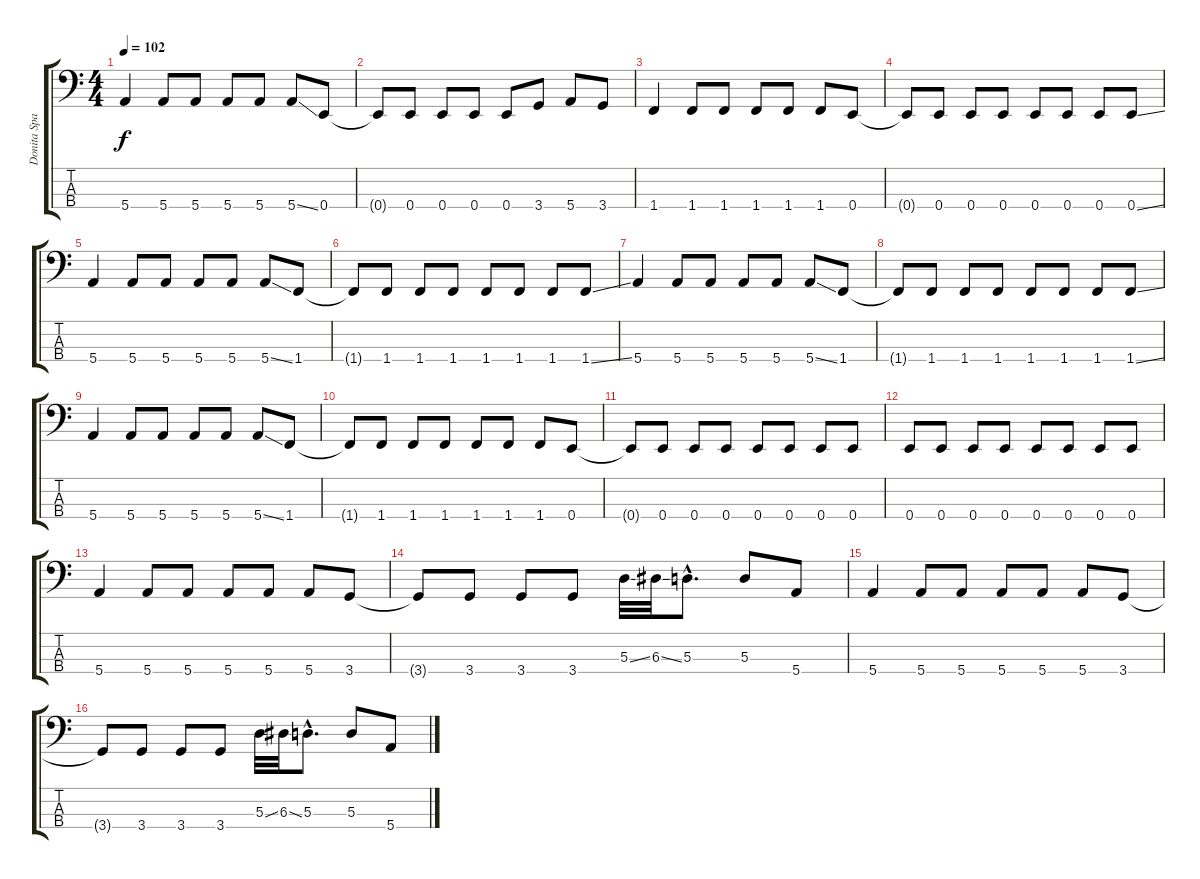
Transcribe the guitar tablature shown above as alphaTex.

\track ("Donita Sparks" "Donita Spa") {instrument electricbasspick}
\staff {score tabs}
\tuning (G2 D2 A1 E1) {hide}
\ts (4 4)
\tempo 102
\clef f4
\ks c
5.4.4{dy f} 5.4.8 5.4.8 5.4.8 5.4.8 5.4{ss}.8 0.4.8 |
0.4{t}.8 0.4.8 0.4.8 0.4.8 0.4.8 3.4.8 5.4.8 3.4.8 |
1.4.4 1.4.8 1.4.8 1.4.8 1.4.8 1.4.8 0.4.8 |
0.4{t}.8 0.4.8 0.4.8 0.4.8 0.4.8 0.4.8 0.4.8 0.4{ss}.8 |
5.4.4 5.4.8 5.4.8 5.4.8 5.4.8 5.4{ss}.8 1.4.8 |
1.4{t}.8 1.4.8 1.4.8 1.4.8 1.4.8 1.4.8 1.4.8 1.4{ss}.8 |
5.4.4 5.4.8 5.4.8 5.4.8 5.4.8 5.4{ss}.8 1.4.8 |
1.4{t}.8 1.4.8 1.4.8 1.4.8 1.4.8 1.4.8 1.4.8 1.4{ss}.8 |
5.4.4 5.4.8 5.4.8 5.4.8 5.4.8 5.4{ss}.8 1.4.8 |
1.4{t}.8 1.4.8 1.4.8 1.4.8 1.4.8 1.4.8 1.4.8 0.4.8 |
0.4{t}.8 0.4.8 0.4.8 0.4.8 0.4.8 0.4.8 0.4.8 0.4.8 |
0.4.8 0.4.8 0.4.8 0.4.8 0.4.8 0.4.8 0.4.8 0.4.8 |
5.4.4 5.4.8 5.4.8 5.4.8 5.4.8 5.4.8 3.4.8 |
3.4{t}.8 3.4.8 3.4.8 3.4.8 5.3{ss}.32 6.3{ss}.32 5.3{hac}.8{d} 5.3.8 5.4.8 |
5.4.4 5.4.8 5.4.8 5.4.8 5.4.8 5.4.8 3.4.8 |
3.4{t}.8 3.4.8 3.4.8 3.4.8 5.3{ss}.32 6.3{ss}.32 5.3{hac}.8{d} 5.3.8 5.4.8
